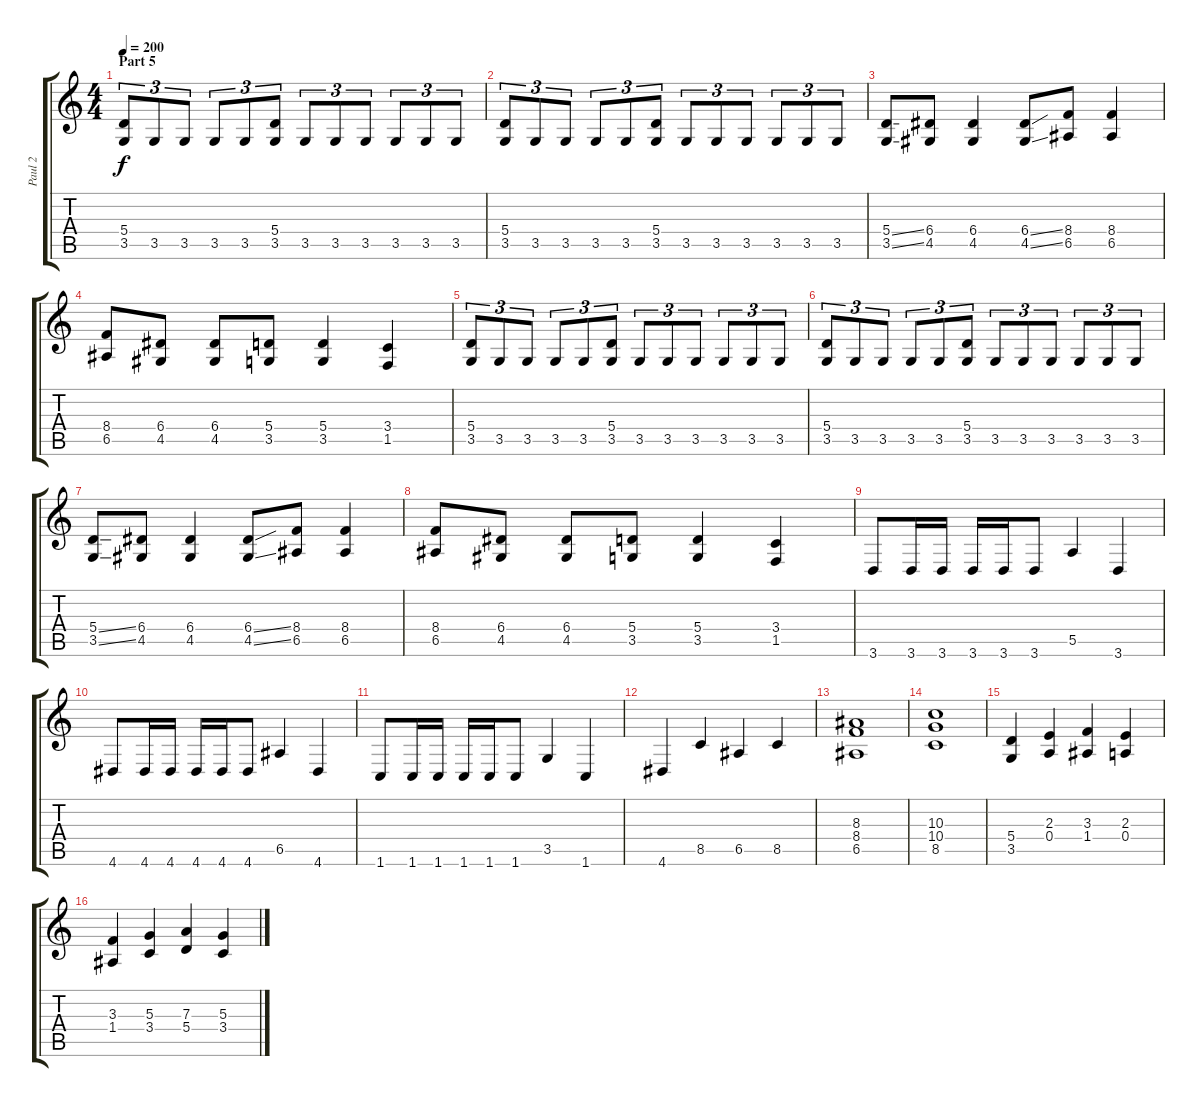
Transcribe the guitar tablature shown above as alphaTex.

\track ("Paul 2" "Paul 2") {instrument distortionguitar}
\staff {score tabs}
\tuning (B3 Gb3 D3 A2 E2 B1) {hide}
\ts (4 4)
\section ("" "Part 5")
\tempo 200
\clef g2
\ks c
(5.4 3.5).8{tu (3 2) dy f balance 8} 3.5.8{tu (3 2)} 3.5.8{tu (3 2)} 3.5.8{tu (3 2)} 3.5.8{tu (3 2)} (5.4 3.5).8{tu (3 2)} 3.5.8{tu (3 2)} 3.5.8{tu (3 2)} 3.5.8{tu (3 2)} 3.5.8{tu (3 2)} 3.5.8{tu (3 2)} 3.5.8{tu (3 2)} |
(5.4 3.5).8{tu (3 2)} 3.5.8{tu (3 2)} 3.5.8{tu (3 2)} 3.5.8{tu (3 2)} 3.5.8{tu (3 2)} (5.4 3.5).8{tu (3 2)} 3.5.8{tu (3 2)} 3.5.8{tu (3 2)} 3.5.8{tu (3 2)} 3.5.8{tu (3 2)} 3.5.8{tu (3 2)} 3.5.8{tu (3 2)} |
(5.4{ss} 3.5{ss}).8 (6.4 4.5).8 (6.4 4.5).4 (6.4{ss} 4.5{ss}).8 (8.4 6.5).8 (8.4 6.5).4 |
(8.4 6.5).8 (6.4 4.5).8 (6.4 4.5).8 (5.4 3.5).8 (5.4 3.5).4 (3.4 1.5).4 |
(5.4 3.5).8{tu (3 2)} 3.5.8{tu (3 2)} 3.5.8{tu (3 2)} 3.5.8{tu (3 2)} 3.5.8{tu (3 2)} (5.4 3.5).8{tu (3 2)} 3.5.8{tu (3 2)} 3.5.8{tu (3 2)} 3.5.8{tu (3 2)} 3.5.8{tu (3 2)} 3.5.8{tu (3 2)} 3.5.8{tu (3 2)} |
(5.4 3.5).8{tu (3 2)} 3.5.8{tu (3 2)} 3.5.8{tu (3 2)} 3.5.8{tu (3 2)} 3.5.8{tu (3 2)} (5.4 3.5).8{tu (3 2)} 3.5.8{tu (3 2)} 3.5.8{tu (3 2)} 3.5.8{tu (3 2)} 3.5.8{tu (3 2)} 3.5.8{tu (3 2)} 3.5.8{tu (3 2)} |
(5.4{ss} 3.5{ss}).8 (6.4 4.5).8 (6.4 4.5).4 (6.4{ss} 4.5{ss}).8 (8.4 6.5).8 (8.4 6.5).4 |
(8.4 6.5).8 (6.4 4.5).8 (6.4 4.5).8 (5.4 3.5).8 (5.4 3.5).4 (3.4 1.5).4 |
3.6.8{balance 14} 3.6.16 3.6.16 3.6.16 3.6.16 3.6.8 5.5.4 3.6.4 |
4.6.8 4.6.16 4.6.16 4.6.16 4.6.16 4.6.8 6.5.4 4.6.4 |
1.6.8 1.6.16 1.6.16 1.6.16 1.6.16 1.6.8 3.5.4 1.6.4 |
4.6.4 8.5.4 6.5.4 8.5.4 |
(8.3 8.4 6.5).1 |
(10.3 10.4 8.5).1 |
(5.4 3.5).4 (2.3 0.4).4 (3.3 1.4).4 (2.3 0.4).4 |
(3.3 1.4).4 (5.3 3.4).4 (7.3 5.4).4 (5.3 3.4).4
